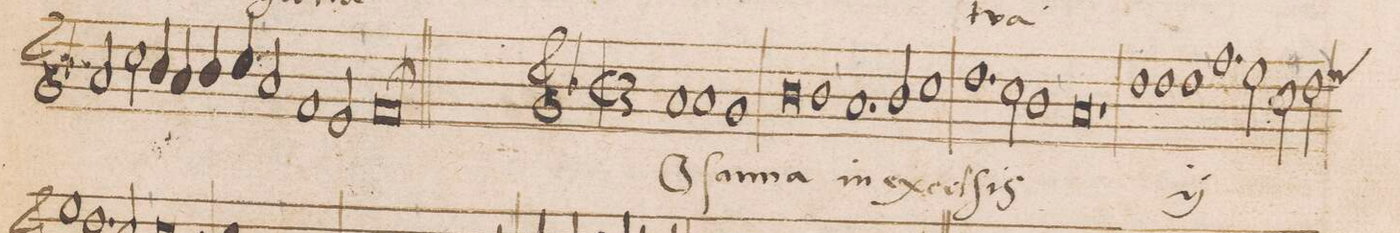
**kern	**text
*I"DISCANTVS	*
*clefG2	*
*k[b-]	*
*met(C|)	*
*M2/1	*
2a/	.
2cc\	.
4b-/	.
4a/	.
4b-/	.
4cc/	.
=48-	=48-
2a/	.
1f	.
2e/	.
=49-	=49-
00.f/;>	.
=50-	=50-
=51||	=51||
*clefG2	*
*M3/1	*
*met(C3)	*
*k[b-]	*
1a/	O-
1a/	-ſan-
1g/	.
=52	=52
0b-	-na
1b-/	in
=53-	=53-
1.a/	.
2b-/	ex-
1cc\	.
=54	=54
1.dd\	-cel-
2cc\	-ſiſ
1b-\	.
=55-	=55-
0a	.
1r	.
=56	=56
1dd\	.
1dd\	.
1dd\	.
=57-	=57-
1.ff\	ij
2ee\	.
2cc\	.
2dd\	.
*custos:ee	*
=58	=58
*-	*-
